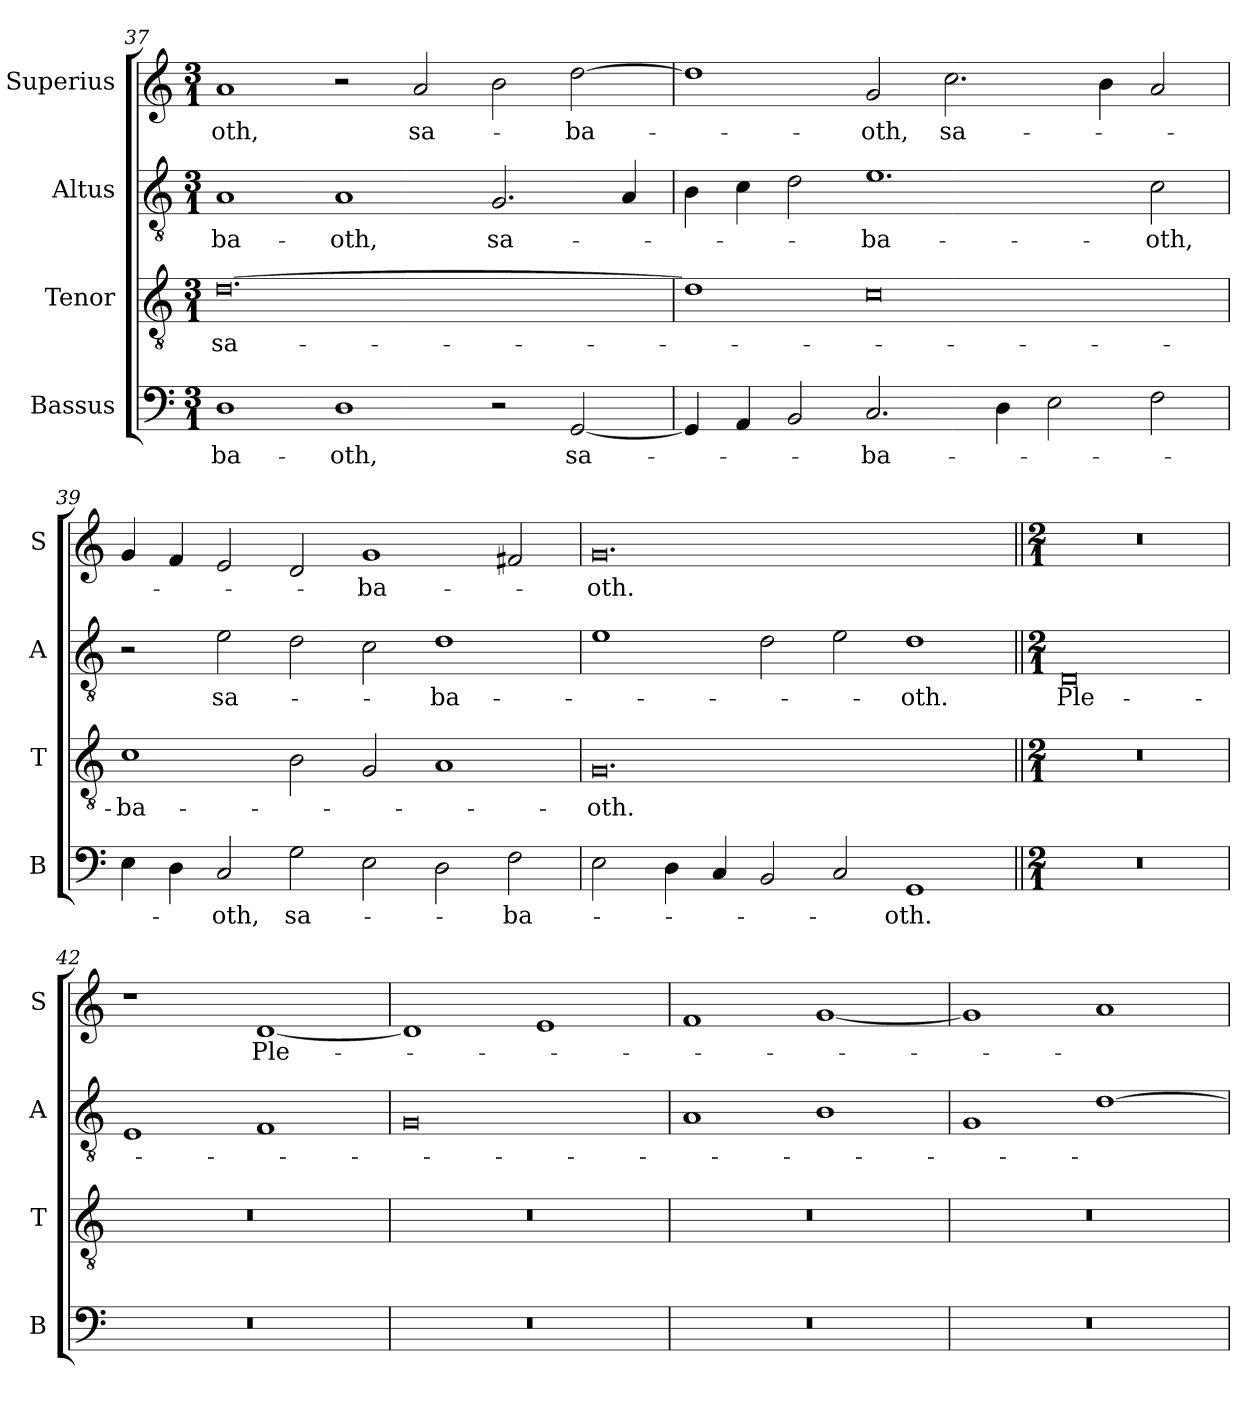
**kern	**text	**kern	**text	**kern	**text	**kern	**text
*part4	*part4	*part3	*part3	*part2	*part2	*part1	*part1
*staff4	*staff4	*staff3	*staff3	*staff2	*staff2	*staff1	*staff1
*I"Bassus	*	*I"Tenor	*	*I"Altus	*	*I"Superius	*
*I'B	*	*I'T	*	*I'A	*	*I'S	*
*clefF4	*	*clefGv2	*	*clefGv2	*	*clefG2	*
*M3/1	*	*M3/1	*	*M3/1	*	*M3/1	*
=37	=37	=37	=37	=37	=37	=37	=37
!	!LO:LY:i	!	!LO:LY:i	!	!	!	!LO:LY:i
1D	-ba-	[0.d	sa-	1A	-ba-	1a	-oth,
!	!LO:LY:i	!	!	!	!LO:LY:i	!	!
1D	-oth,	.	.	1A	-oth,	2r	.
!	!	!	!	!	!	!	!LO:LY:i
.	.	.	.	.	.	2a	sa-
!	!	!	!	!	!LO:LY:i	!	!
2r	.	.	.	2.G	sa-	2b	.
!	!LO:LY:i	!	!	!	!	!	!LO:LY:i
[2GG	sa-	.	.	.	.	[2dd	-ba-
.	.	.	.	4A	.	.	.
=38	=38	=38	=38	=38	=38	=38	=38
4GG]	.	1d]	.	4B	.	1dd]	.
4AA	.	.	.	4c	.	.	.
2BB	.	.	.	2d	.	.	.
!	!LO:LY:i	!	!	!	!LO:LY:i	!	!LO:LY:i
2.C	-ba-	0c	.	1.e	-ba-	2g	-oth,
!	!	!	!	!	!	!	!LO:LY:i
.	.	.	.	.	.	2.cc	sa-
4D	.	.	.	.	.	.	.
2E	.	.	.	.	.	.	.
.	.	.	.	.	.	4b	.
!	!	!	!	!	!LO:LY:i	!	!
2F	.	.	.	2c	-oth,	2a	.
=39	=39	=39	=39	=39	=39	=39	=39
!	!	!	!LO:LY:i	!	!	!	!
4E	.	1c	-ba-	2r	.	4g	.
4D	.	.	.	.	.	4f	.
!	!LO:LY:i	!	!	!	!LO:LY:i	!	!
2C	-oth,	.	.	2e	sa-	2e	.
2G	sa-	2B	.	2d	.	2d	.
!	!	!	!	!	!	!	!LO:LY:i
2E	.	2G	.	2c	.	1g	-ba-
!	!	!	!	!	!LO:LY:i	!	!
2D	.	1A	.	1d	-ba-	.	.
2F	-ba-	.	.	.	.	2f#X	.
=40	=40	=40	=40	=40	=40	=40	=40
2E	.	0.G	-oth.	1e	.	0.g	-oth.
4D	.	.	.	.	.	.	.
4C	.	.	.	.	.	.	.
2BB	.	.	.	2d	.	.	.
2C	.	.	.	2e	.	.	.
1GG	-oth.	.	.	1d	-oth.	.	.
=41||	=41||	=41||	=41||	=41||	=41||	=41||	=41||
*M2/1	*	*M2/1	*	*M2/1	*	*M2/1	*
0r	.	0r	.	0D	Ple-	0r	.
=42	=42	=42	=42	=42	=42	=42	=42
0r	.	0r	.	1E	.	1r	.
.	.	.	.	1F	.	[1d	Ple-
=43	=43	=43	=43	=43	=43	=43	=43
0r	.	0r	.	0G	.	1d]	.
.	.	.	.	.	.	1e	.
=44	=44	=44	=44	=44	=44	=44	=44
0r	.	0r	.	1A	.	1f	.
.	.	.	.	1B	.	[1g	.
=45	=45	=45	=45	=45	=45	=45	=45
0r	.	0r	.	1G	.	1g]	.
.	.	.	.	[1d	.	1a	.
=	=	=	=	=	=	=	=
*-	*-	*-	*-	*-	*-	*-	*-
